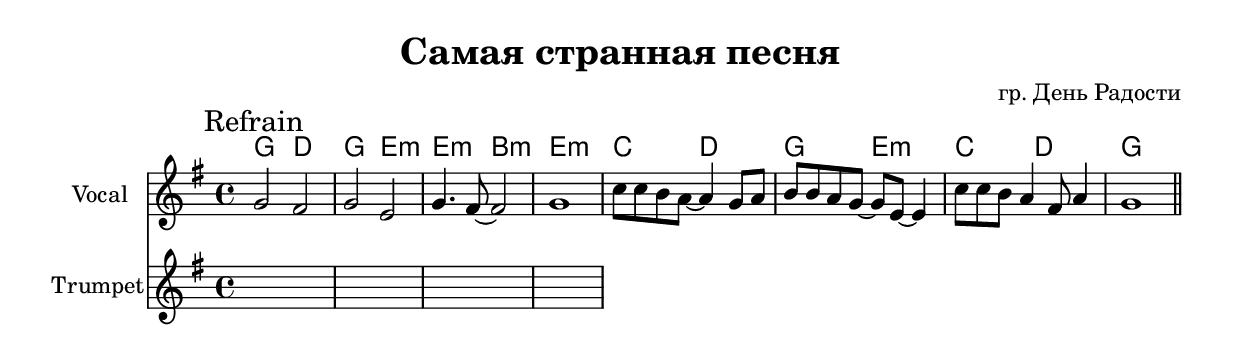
\version "2.18.2"

\header{
	title="Самая странная песня"
	composer="гр. День Радости"
}

Refrain = {
	% \rehearsals\20181130\Самая странная песня 1.MP3
	% t=0.50
	\tag #'Harmony {\chordmode{
		g2 d | g2 e:m | e2:m b:m | e1:m |

		c2 d | g2 e:m | c2 d | g1 |
	}}
	\tag #'Voice {
		\relative c''{g2 fis | g2 e | g4. fis8~fis2 | g1 |}
		\relative c''{c8 c b a~a4 g8 a | b8 b a g~g8 e8~e4 |  }
		\relative c''{c8 c b a4 fis8 a4 | g1 \bar "||"}
	}
	\tag #'Trumpet {
		\mark \markup "Refrain"
		s1 s1 s1 s1
	}
}

Music = {
	\Refrain
}

<<
	\new ChordNames{
		\keepWithTag #'Harmony \Music
	}
	\new Staff{
		\set Staff.instrumentName = "Vocal"
		\clef treble
		\key g \major
		\time 4/4
		\keepWithTag #'Voice \Music
	}
	\new Staff{
		\set Staff.instrumentName = "Trumpet"
		\clef treble
		\key g \major
		\time 4/4
		\keepWithTag #'Trumpet \Music
	}
>>
